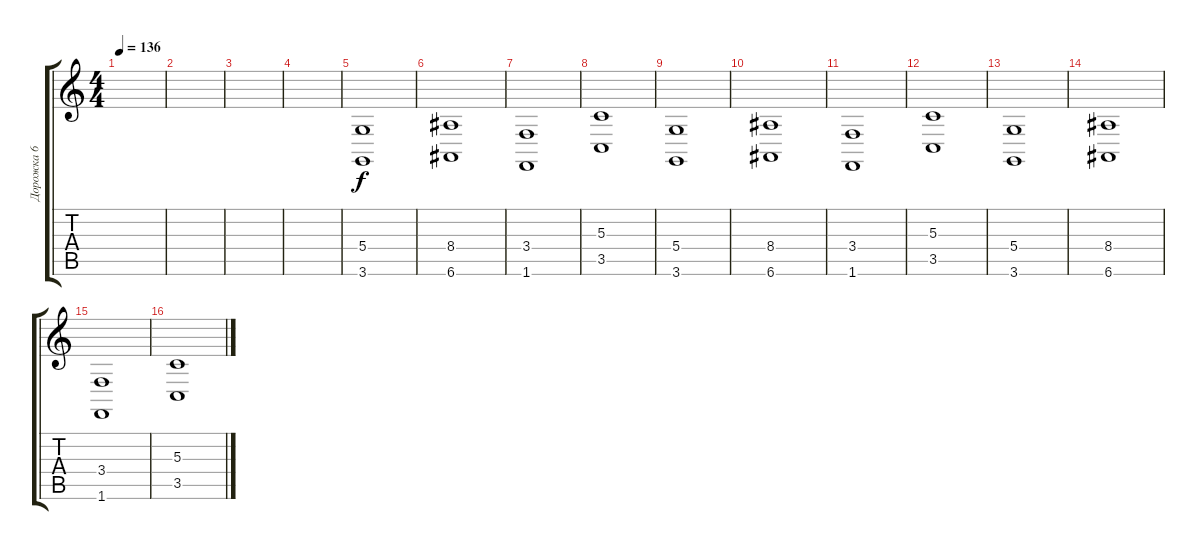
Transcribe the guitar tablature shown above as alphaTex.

\track ("Дорожка 6" "Дорожка 6") {instrument choiraahs}
\staff {score tabs}
\tuning (E4 B3 G3 D3 A2 E2) {hide}
\ts (4 4)
\tempo 136
\clef g2
\ks c
|
|
|
|
(5.4 3.6).1 |
(8.4 6.6).1 |
(3.4 1.6).1 |
(5.3 3.5).1 |
(5.4 3.6).1 |
(8.4 6.6).1 |
(3.4 1.6).1 |
(5.3 3.5).1 |
(5.4 3.6).1 |
(8.4 6.6).1 |
(3.4 1.6).1 |
(5.3 3.5).1
